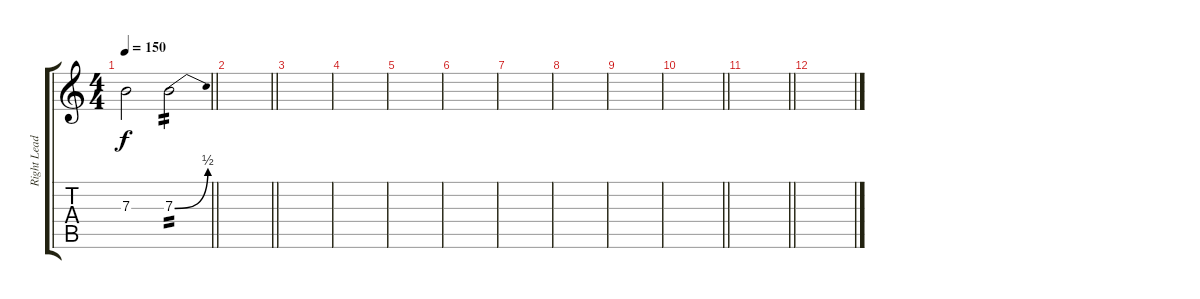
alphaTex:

\track ("Right Lead" "Right Lead") {instrument distortionguitar}
\staff {score tabs}
\tuning (Db4 Ab3 E3 B2 Gb2 B1) {hide}
\ts (4 4)
\tempo 150
\clef g2
\barLineRight lightlight
\ks c
7.3{t}.2{dy f} 7.3{be (bend 0 0 60 2)}.2{tp 2} |
\section ("" "")
\barLineRight lightlight
|
\section ("" "")
|
|
|
|
|
|
|
\barLineRight lightlight
|
\section ("" "")
\barLineRight lightlight
|
\section ("" "")
